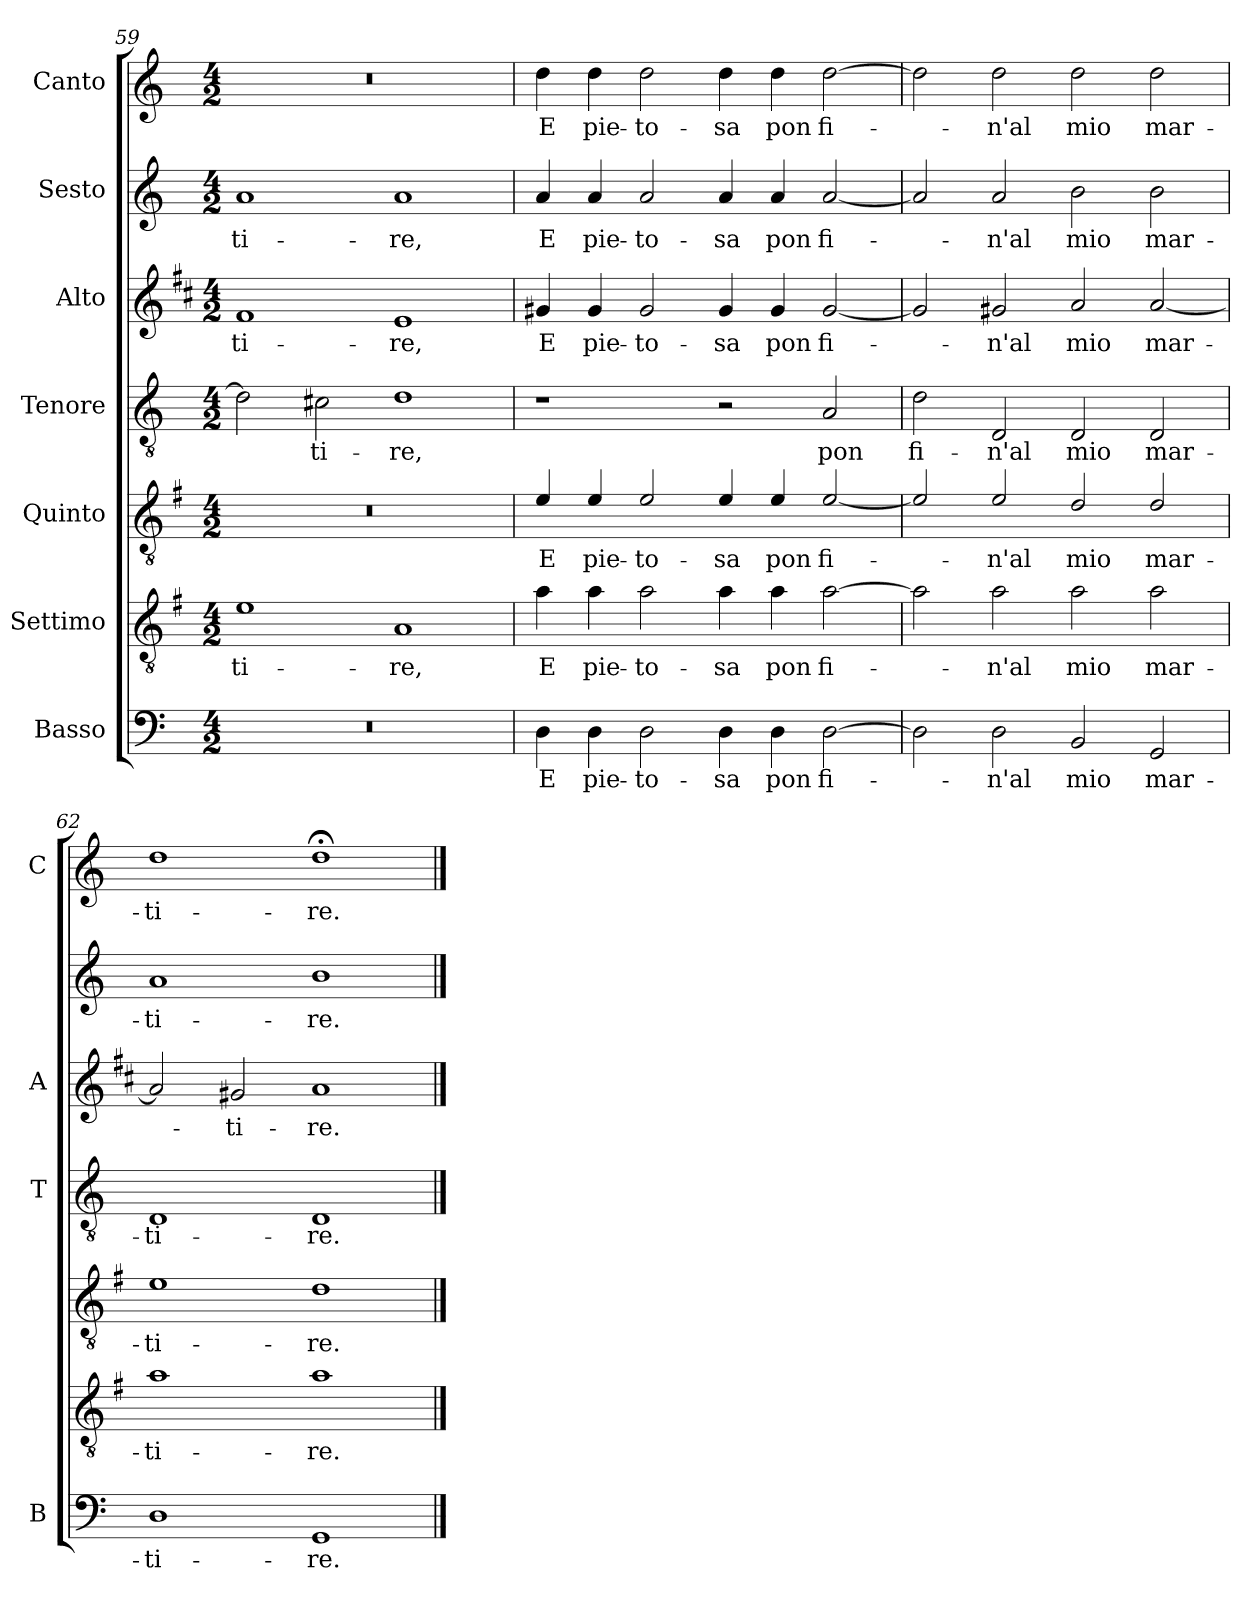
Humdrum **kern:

**kern	**text	**kern	**text	**kern	**text	**kern	**text	**kern	**text	**kern	**text	**kern	**text
*part7	*part7	*part6	*part6	*part5	*part5	*part4	*part4	*part3	*part3	*part2	*part2	*part1	*part1
*staff7	*staff7	*staff6	*staff6	*staff5	*staff5	*staff4	*staff4	*staff3	*staff3	*staff2	*staff2	*staff1	*staff1
*I"Basso	*	*I"Settimo	*	*I"Quinto	*	*I"Tenore	*	*I"Alto	*	*I"Sesto	*	*I"Canto	*
*I'B	*	*	*	*	*	*I'T	*	*I'A	*	*	*	*I'C	*
*clefF4	*	*clefGv2	*	*clefGv2	*	*clefGv2	*	*clefG2	*	*clefG2	*	*clefG2	*
*	*	*ITrd4c7	*	*ITrd4c7	*	*	*	*ITrd1c2	*	*	*	*	*
*k[]	*	*k[]	*	*k[]	*	*k[]	*	*k[]	*	*k[]	*	*k[]	*
*C:	*	*C:	*	*C:	*	*C:	*	*C:	*	*C:	*	*C:	*
*M4/2	*	*M4/2	*	*M4/2	*	*M4/2	*	*M4/2	*	*M4/2	*	*M4/2	*
=59	=59	=59	=59	=59	=59	=59	=59	=59	=59	=59	=59	=59	=59
!	!	!	!LO:LY:b	!	!	!	!	!	!LO:LY:b	!	!LO:LY:b	!	!
0r	.	1A	-ti-	0r	.	2d\]	.	1e	-ti-	1a	-ti-	0r	.
!	!	!	!	!	!	!	!LO:LY:b	!	!	!	!	!	!
.	.	.	.	.	.	2c#X\	-ti-	.	.	.	.	.	.
!	!	!	!LO:LY:b	!	!	!	!LO:LY:b	!	!LO:LY:b	!	!LO:LY:b	!	!
.	.	1D	-re,	.	.	1d	-re,	1d	-re,	1a	-re,	.	.
=60	=60	=60	=60	=60	=60	=60	=60	=60	=60	=60	=60	=60	=60
!	!LO:LY:b	!	!LO:LY:b	!	!LO:LY:b	!	!	!	!LO:LY:b	!	!LO:LY:b	!	!LO:LY:b
4D\	E	4d\	E	4A/	E	1r	.	4f#X/	E	4a/	E	4dd\	E
!	!LO:LY:b	!	!LO:LY:b	!	!LO:LY:b	!	!	!	!LO:LY:b	!	!LO:LY:b	!	!LO:LY:b
4D\	pie-	4d\	pie-	4A/	pie-	.	.	4f#/	pie-	4a/	pie-	4dd\	pie-
!	!LO:LY:b	!	!LO:LY:b	!	!LO:LY:b	!	!	!	!LO:LY:b	!	!LO:LY:b	!	!LO:LY:b
2D\	-to-	2d\	-to-	2A/	-to-	.	.	2f#/	-to-	2a/	-to-	2dd\	-to-
!	!LO:LY:b	!	!LO:LY:b	!	!LO:LY:b	!	!	!	!LO:LY:b	!	!LO:LY:b	!	!LO:LY:b
4D\	-sa	4d\	-sa	4A/	-sa	2r	.	4f#/	-sa	4a/	-sa	4dd\	-sa
!	!LO:LY:b	!	!LO:LY:b	!	!LO:LY:b	!	!	!	!LO:LY:b	!	!LO:LY:b	!	!LO:LY:b
4D\	pon	4d\	pon	4A/	pon	.	.	4f#/	pon	4a/	pon	4dd\	pon
!	!LO:LY:b	!	!LO:LY:b	!	!LO:LY:b	!	!LO:LY:b	!	!LO:LY:b	!	!LO:LY:b	!	!LO:LY:b
[2D\	fi-	[2d\	fi-	[2A/	fi-	2A/	pon	[2f#/	fi-	[2a/	fi-	[2dd\	fi-
=61	=61	=61	=61	=61	=61	=61	=61	=61	=61	=61	=61	=61	=61
!	!	!	!	!	!	!	!LO:LY:b	!	!	!	!	!	!
2D\]	.	2d\]	.	2A/]	.	2d\	fi-	2f#/]	.	2a/]	.	2dd\]	.
!	!LO:LY:b	!	!LO:LY:b	!	!LO:LY:b	!	!LO:LY:b	!	!LO:LY:b	!	!LO:LY:b	!	!LO:LY:b
2D\	-n'al	2d\	-n'al	2A/	-n'al	2D/	-n'al	2f#X/	-n'al	2a/	-n'al	2dd\	-n'al
!	!LO:LY:b	!	!LO:LY:b	!	!LO:LY:b	!	!LO:LY:b	!	!LO:LY:b	!	!LO:LY:b	!	!LO:LY:b
2BB/	mio	2d\	mio	2G/	mio	2D/	mio	2g/	mio	2b\	mio	2dd\	mio
!	!LO:LY:b	!	!LO:LY:b	!	!LO:LY:b	!	!LO:LY:b	!	!LO:LY:b	!	!LO:LY:b	!	!LO:LY:b
2GG/	mar-	2d\	mar-	2G/	mar-	2D/	mar-	[2g/	mar-	2b\	mar-	2dd\	mar-
=62	=62	=62	=62	=62	=62	=62	=62	=62	=62	=62	=62	=62	=62
!	!LO:LY:b	!	!LO:LY:b	!	!LO:LY:b	!	!LO:LY:b	!	!	!	!LO:LY:b	!	!LO:LY:b
1D	-ti-	1d	-ti-	1A	-ti-	1D	-ti-	2g/]	.	1a	-ti-	1dd	-ti-
!	!	!	!	!	!	!	!	!	!LO:LY:b	!	!	!	!
.	.	.	.	.	.	.	.	2f#X/	-ti-	.	.	.	.
!	!LO:LY:b	!	!LO:LY:b	!	!LO:LY:b	!	!LO:LY:b	!	!LO:LY:b	!	!LO:LY:b	!	!LO:LY:b
1GG	-re.	1d	-re.	1G	-re.	1D	-re.	1g	-re.	1b	-re.	1dd;<	-re.
==	==	==	==	==	==	==	==	==	==	==	==	==	==
*-	*-	*-	*-	*-	*-	*-	*-	*-	*-	*-	*-	*-	*-
